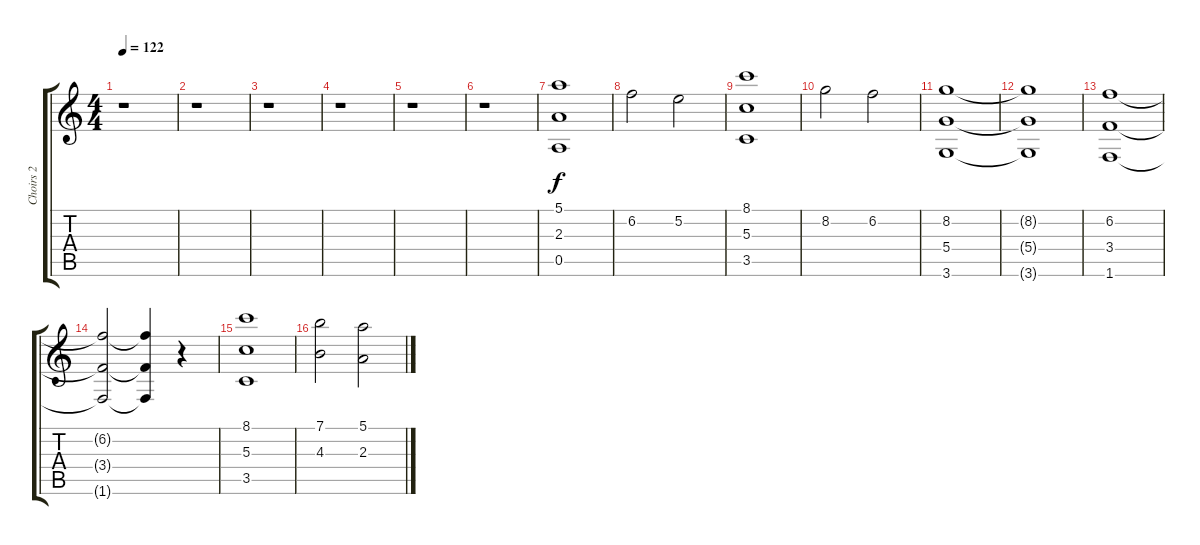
\track ("Choirs 2" "Choirs 2") {instrument acousticguitarnylon}
\staff {score tabs}
\tuning (E4 B3 G3 D3 A2 E2) {hide}
\ts (4 4)
\tempo 122
\clef g2
\ks c
r.1{dy f} |
r.1 |
r.1 |
r.1 |
r.1 |
r.1 |
(5.1 2.3 0.5).1{volume 13 balance 0 instrument pad4choir} |
6.2.2 5.2.2 |
(8.1 5.3 3.5).1 |
8.2.2 6.2.2 |
(8.2 5.4 3.6).1 |
(8.2{t} 5.4{t} 3.6{t}).1 |
(6.2 3.4 1.6).1 |
(6.2{t} 3.4{t} 1.6{t}).2 (6.2{t} 3.4{t} 1.6{t}).4 r.4 |
(8.1 5.3 3.5).1{volume 13 balance 0 instrument pad4choir} |
(7.1 4.3).2 (5.1 2.3).2
